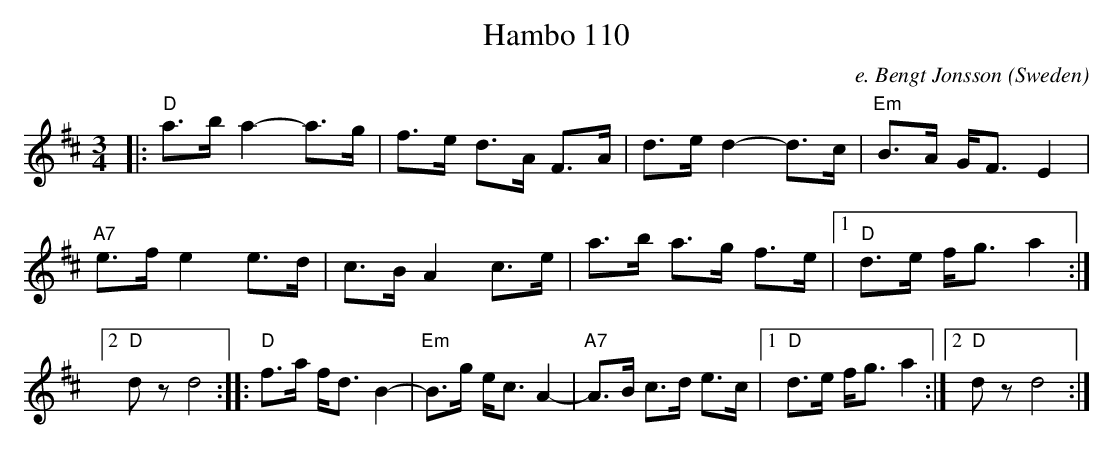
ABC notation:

X:1
T:Hambo 110
C:e. Bengt Jonsson
M:3/4
L:1/8
O:Sweden
K:D
|: "D"a>b a2- a>g | f>e d>A F>A | d>e d2- d>c | "Em"B>A G<F E2 \
| "A7"e>fe2 e>d | c>BA2 c>e | a>b a>g f>e |1 "D"d>e f<g a2 \
:|2 "D"dz d4 :| \
|: "D"f>a f<d B2- | "Em"B>g e<c A2- | "A7"A>B c>d e>c \
|1 "D"d>e f<g a2 :|2 "D"dz d4 :|
